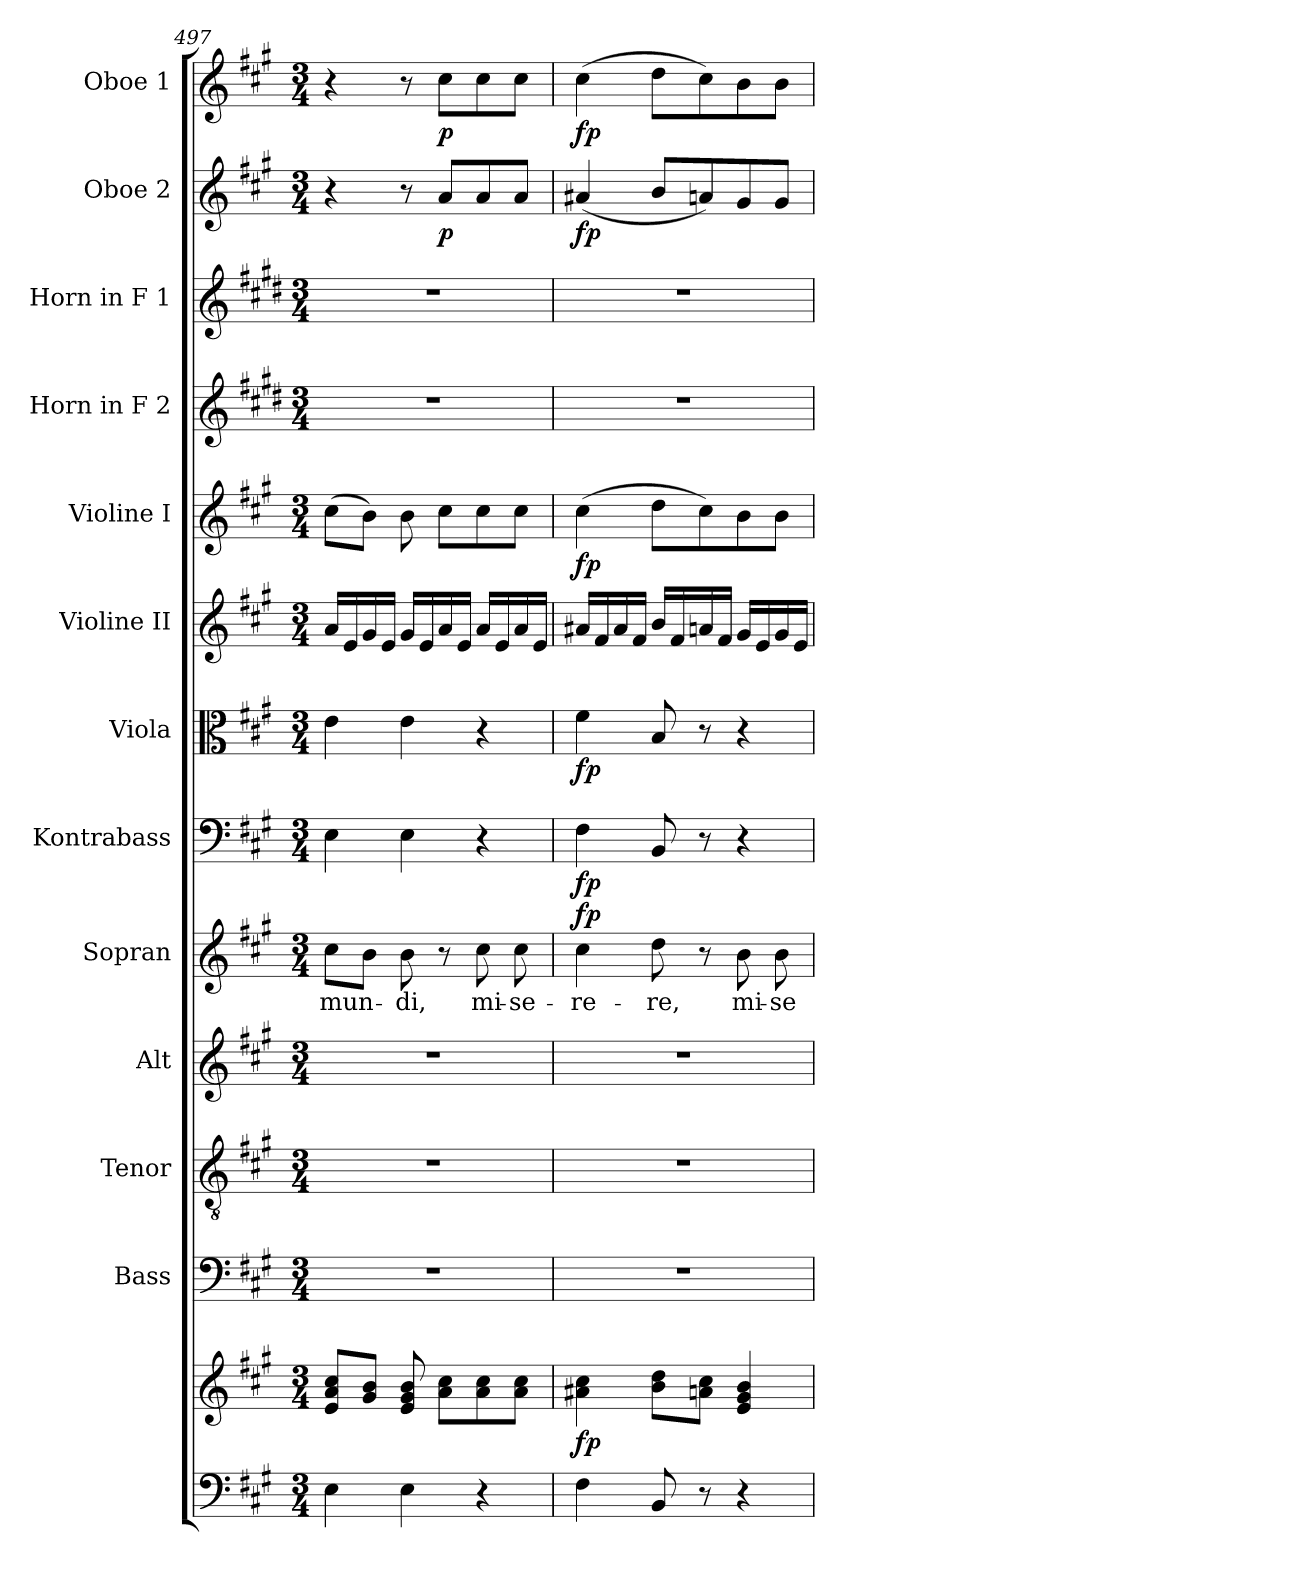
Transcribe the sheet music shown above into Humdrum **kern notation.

**kern	**kern	**dynam	**kern	**kern	**kern	**kern	**text	**dynam	**kern	**dynam	**kern	**dynam	**kern	**kern	**dynam	**kern	**kern	**kern	**dynam	**kern	**dynam
*part13	*part13	*part13	*part12	*part11	*part10	*part9	*part9	*part9	*part8	*part8	*part7	*part7	*part6	*part5	*part5	*part4	*part3	*part2	*part2	*part1	*part1
*staff14	*staff13	*staff13/14	*staff12	*staff11	*staff10	*staff9	*staff9	*staff9	*staff8	*staff8	*staff7	*staff7	*staff6	*staff5	*staff5	*staff4	*staff3	*staff2	*staff2	*staff1	*staff1
*	*	*	*I"Bass	*I"Tenor	*I"Alt	*I"Sopran	*	*	*I"Kontrabass	*	*I"Viola	*	*I"Violine II	*I"Violine I	*	*I"Horn in F 2	*I"Horn in F 1	*I"Oboe 2	*	*I"Oboe 1	*
*	*	*	*I'B.	*I'T.	*I'A.	*I'S.	*	*	*I'Kb.	*	*I'Vla.	*	*I'Vl. II	*I'Vl. I	*	*	*	*I'Ob.. 2	*	*I'Ob. 1	*
!!LO:PB:g=z
*clefF4	*clefG2	*	*clefF4	*clefGv2	*clefG2	*clefG2	*	*	*clefF4	*	*clefC3	*	*clefG2	*clefG2	*	*clefG2	*clefG2	*clefG2	*	*clefG2	*
*	*	*	*	*	*	*	*	*	*ITrd7c12	*	*	*	*	*	*	*ITrd4c7	*ITrd4c7	*	*	*	*
*k[f#c#g#]	*k[f#c#g#]	*	*k[f#c#g#]	*k[f#c#g#]	*k[f#c#g#]	*k[f#c#g#]	*	*	*k[f#c#g#]	*	*k[f#c#g#]	*	*k[f#c#g#]	*k[f#c#g#]	*	*k[f#c#g#]	*k[f#c#g#]	*k[f#c#g#]	*	*k[f#c#g#]	*
*A:	*A:	*	*A:	*A:	*A:	*A:	*	*	*A:	*	*A:	*	*A:	*A:	*	*A:	*A:	*A:	*	*A:	*
*M3/4	*M3/4	*	*M3/4	*M3/4	*M3/4	*M3/4	*	*	*M3/4	*	*M3/4	*	*M3/4	*M3/4	*	*M3/4	*M3/4	*M3/4	*	*M3/4	*
=497	=497	=497	=497	=497	=497	=497	=497	=497	=497	=497	=497	=497	=497	=497	=497	=497	=497	=497	=497	=497	=497
!	!	!	!	!	!	!	!LO:LY:b	!	!	!	!	!	!	!	!	!	!	!	!	!	!
4E\	8e/ 8a/ 8cc#/L	.	2.r	2.r	2.r	8cc#\L	mun-	.	4EE\	.	4e\	.	16a/LL	(>8cc#\L	.	2.r	2.r	4r	.	4r	.
.	.	.	.	.	.	.	.	.	.	.	.	.	16e/	.	.	.	.	.	.	.	.
.	8g#/ 8b/J	.	.	.	.	8b\J	.	.	.	.	.	.	16g#/	8b\J)	.	.	.	.	.	.	.
.	.	.	.	.	.	.	.	.	.	.	.	.	16e/JJ	.	.	.	.	.	.	.	.
!	!	!	!	!	!	!	!LO:LY:b	!	!	!	!	!	!	!	!	!	!	!	!	!	!
4E\	8e/ 8g#/ 8b/	.	.	.	.	8b\	-di,	.	4EE\	.	4e\	.	16g#/LL	8b\	.	.	.	8r	.	8r	.
.	.	.	.	.	.	.	.	.	.	.	.	.	16e/	.	.	.	.	.	.	.	.
!	!	!	!	!	!	!	!	!	!	!	!	!	!	!	!	!	!	!	!LO:DY:b	!	!LO:DY:b
.	8a\ 8cc#\L	.	.	.	.	8r	.	.	.	.	.	.	16a/	8cc#\L	.	.	.	8a/L	p	8cc#\L	p
.	.	.	.	.	.	.	.	.	.	.	.	.	16e/JJ	.	.	.	.	.	.	.	.
!	!	!	!	!	!	!	!LO:LY:b	!	!	!	!	!	!	!	!	!	!	!	!	!	!
4r	8a\ 8cc#\	.	.	.	.	8cc#\	mi-	.	4r	.	4r	.	16a/LL	8cc#\	.	.	.	8a/	.	8cc#\	.
.	.	.	.	.	.	.	.	.	.	.	.	.	16e/	.	.	.	.	.	.	.	.
!	!	!	!	!	!	!	!LO:LY:b	!	!	!	!	!	!	!	!	!	!	!	!	!	!
.	8a\ 8cc#\J	.	.	.	.	8cc#\	-se-	.	.	.	.	.	16a/	8cc#\J	.	.	.	8a/J	.	8cc#\J	.
.	.	.	.	.	.	.	.	.	.	.	.	.	16e/JJ	.	.	.	.	.	.	.	.
=498	=498	=498	=498	=498	=498	=498	=498	=498	=498	=498	=498	=498	=498	=498	=498	=498	=498	=498	=498	=498	=498
!	!	!LO:DY:b	!	!	!	!	!LO:LY:b	!LO:DY:a	!	!LO:DY:b	!	!LO:DY:b	!	!	!LO:DY:b	!	!	!	!LO:DY:b	!	!LO:DY:b
4F#\	4a#X\ 4cc#\	fp	2.r	2.r	2.r	4cc#\	-re-	fp	4FF#\	fp	4f#\	fp	16a#X/LL	(>4cc#\	fp	2.r	2.r	(<4a#X/	fp	(>4cc#\	fp
.	.	.	.	.	.	.	.	.	.	.	.	.	16f#/	.	.	.	.	.	.	.	.
.	.	.	.	.	.	.	.	.	.	.	.	.	16a#/	.	.	.	.	.	.	.	.
.	.	.	.	.	.	.	.	.	.	.	.	.	16f#/JJ	.	.	.	.	.	.	.	.
!	!	!	!	!	!	!	!LO:LY:b	!	!	!	!	!	!	!	!	!	!	!	!	!	!
8BB/	8b\ 8dd\L	.	.	.	.	8dd\	-re,	.	8BBB/	.	8B/	.	16b/LL	8dd\L	.	.	.	8b/L	.	8dd\L	.
.	.	.	.	.	.	.	.	.	.	.	.	.	16f#/	.	.	.	.	.	.	.	.
8r	8an\ 8cc#\J	.	.	.	.	8r	.	.	8r	.	8r	.	16an/	8cc#\)	.	.	.	8an/)	.	8cc#\)	.
.	.	.	.	.	.	.	.	.	.	.	.	.	16f#/JJ	.	.	.	.	.	.	.	.
!	!	!	!	!	!	!	!LO:LY:b	!	!	!	!	!	!	!	!	!	!	!	!	!	!
4r	4e/ 4g#/ 4b/	.	.	.	.	8b\	mi-	.	4r	.	4r	.	16g#/LL	8b\	.	.	.	8g#/	.	8b\	.
.	.	.	.	.	.	.	.	.	.	.	.	.	16e/	.	.	.	.	.	.	.	.
!	!	!	!	!	!	!	!LO:LY:b	!	!	!	!	!	!	!	!	!	!	!	!	!	!
.	.	.	.	.	.	8b\	-se-	.	.	.	.	.	16g#/	8b\J	.	.	.	8g#/J	.	8b\J	.
.	.	.	.	.	.	.	.	.	.	.	.	.	16e/JJ	.	.	.	.	.	.	.	.
=	=	=	=	=	=	=	=	=	=	=	=	=	=	=	=	=	=	=	=	=	=
*-	*-	*-	*-	*-	*-	*-	*-	*-	*-	*-	*-	*-	*-	*-	*-	*-	*-	*-	*-	*-	*-
